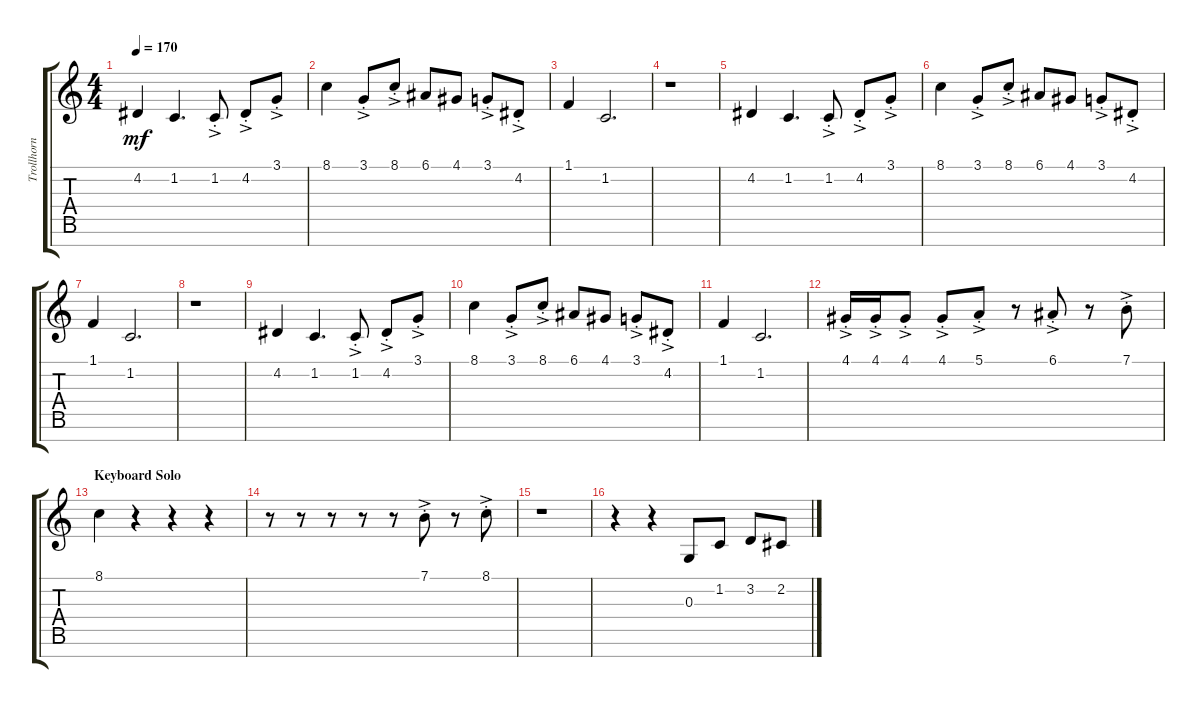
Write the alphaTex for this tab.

\track ("Trollhorn (brass)" "Trollhorn ") {instrument brasssection}
\staff {score tabs}
\tuning (E4 B3 G3 D3 A2 E2 B1) {hide}
\ts (4 4)
\tempo 170
\clef g2
\ks c
4.2.4{dy mf} 1.2.4{d} 1.2{ac st}.8 4.2{ac st}.8 3.1{ac st}.8 |
8.1.4 3.1{ac st}.8 8.1{ac st}.8 6.1.8 4.1.8 3.1{ac st}.8 4.2{ac st}.8 |
1.1.4 1.2.2{d} |
r.1 |
4.2.4 1.2.4{d} 1.2{ac st}.8 4.2{ac st}.8 3.1{ac st}.8 |
8.1.4 3.1{ac st}.8 8.1{ac st}.8 6.1.8 4.1.8 3.1{ac st}.8 4.2{ac st}.8 |
1.1.4 1.2.2{d} |
r.1 |
4.2.4 1.2.4{d} 1.2{ac st}.8 4.2{ac st}.8 3.1{ac st}.8 |
8.1.4 3.1{ac st}.8 8.1{ac st}.8 6.1.8 4.1.8 3.1{ac st}.8 4.2{ac st}.8 |
1.1.4 1.2.2{d} |
4.1{ac st}.16 4.1{ac st}.16 4.1{ac st}.8 4.1{ac st}.8 5.1{ac st}.8 r.8 6.1{ac st}.8 r.8 7.1{ac st}.8 |
\section ("" "Keyboard Solo")
8.1.4 r.4 r.4 r.4 |
r.8 r.8 r.8 r.8 r.8 7.1{ac st}.8 r.8 8.1{ac st}.8 |
r.1 |
r.4 r.4 0.3.8 1.2.8 3.2.8 2.2.8
